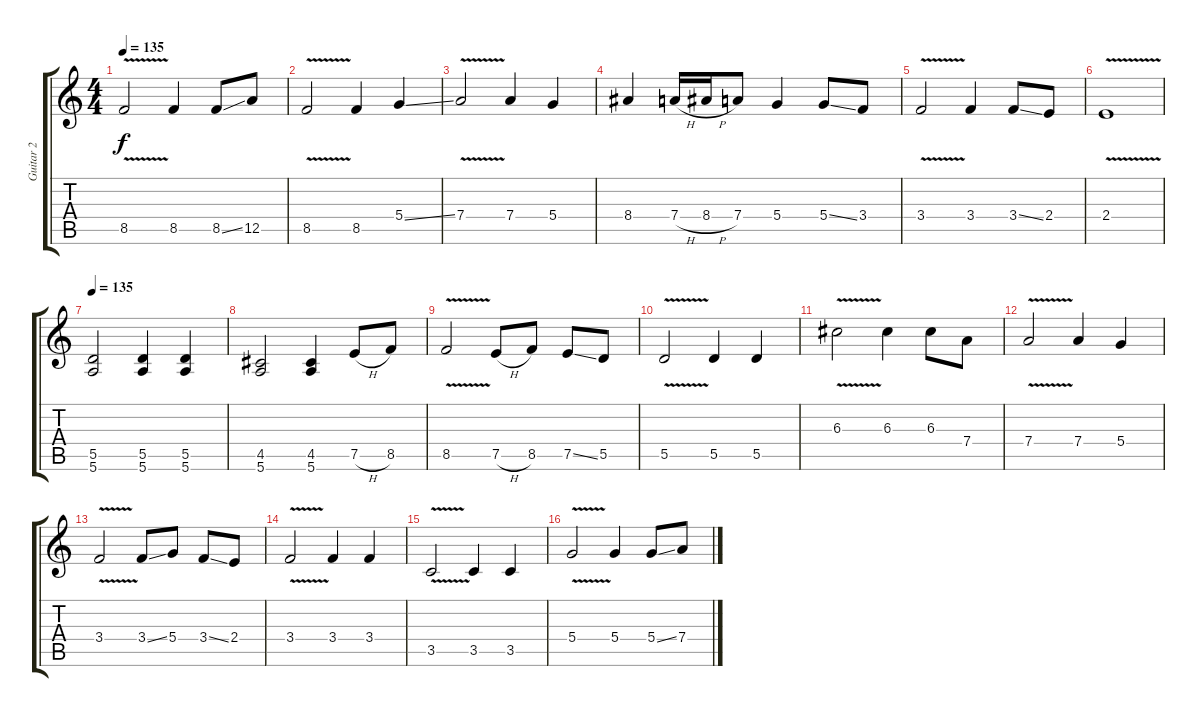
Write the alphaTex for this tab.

\track ("Guitar 2" "Guitar 2") {instrument distortionguitar}
\staff {score tabs}
\tuning (E4 B3 G3 D3 A2 E2) {hide}
\ts (4 4)
\tempo 135
\clef g2
\ks c
8.5{v}.2{dy f} 8.5.4 8.5{ss}.8 12.5.8 |
8.5{v}.2 8.5.4 5.4{ss}.4 |
7.4{v}.2 7.4.4 5.4.4 |
8.4.4 7.4{h}.16 8.4{h}.16 7.4.8 5.4.4 5.4{ss}.8 3.4.8 |
3.4{v}.2 3.4.4 3.4{ss}.8 2.4.8 |
2.4{v}.1 |
\tempo 135
(5.5 5.6).2 (5.5 5.6).4 (5.5 5.6).4 |
(4.5 5.6).2 (4.5 5.6).4 7.5{h}.8 8.5.8 |
8.5{v}.2 7.5{h}.8 8.5.8 7.5{ss}.8 5.5.8 |
5.5{v}.2 5.5.4 5.5.4 |
6.3{v}.2 6.3.4 6.3.8 7.4.8 |
7.4{v}.2 7.4.4 5.4.4 |
3.4{v}.2 3.4{ss}.8 5.4.8 3.4{ss}.8 2.4.8 |
3.4{v}.2 3.4.4 3.4.4 |
3.5{v}.2 3.5.4 3.5.4 |
5.4{v}.2 5.4.4 5.4{ss}.8 7.4.8
